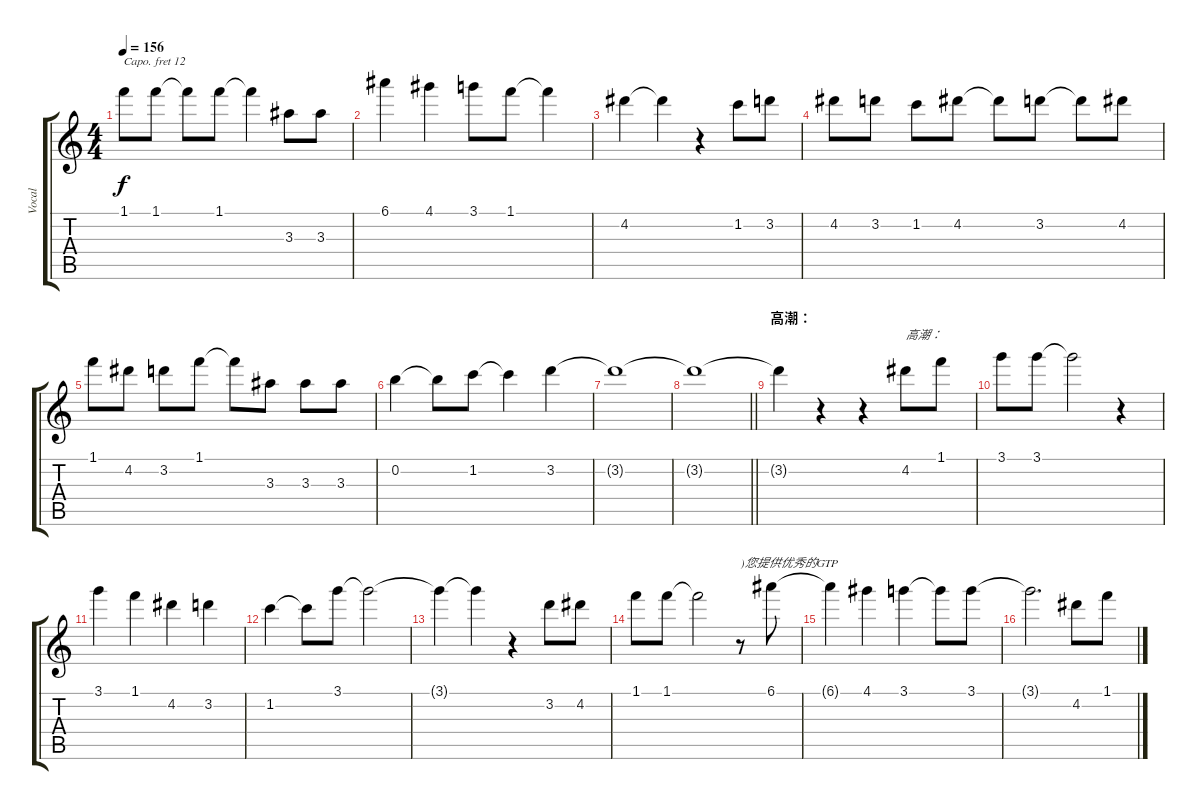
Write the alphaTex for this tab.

\track ("Vocal" "Vocal") {instrument electricguitarmuted}
\staff {score tabs}
\capo 12
\tuning (E4 B3 G3 D3 A2 E2) {hide}
\ts (4 4)
\tempo 156
\clef g2
\ks c
1.1.8{dy f} 1.1.8 1.1{t}.8 1.1.8 1.1{t}.4 3.3.8 3.3.8 |
6.1.4 4.1.4 3.1.8 1.1.8 1.1{t}.4 |
4.2.4 4.2{t}.4 r.4 1.2.8 3.2.8 |
4.2.8 3.2.8 1.2.8 4.2.8 4.2{t}.8 3.2.8 3.2{t}.8 4.2.8 |
1.1.8 4.2.8 3.2.8 1.1.8 1.1{t}.8 3.3.8 3.3.8 3.3.8 |
0.2.4 0.2{t}.8 1.2.8 1.2{t}.4 3.2.4 |
3.2{t}.1 |
\barLineRight lightlight
3.2{t}.1 |
\section ("" "高潮：")
3.2{t}.4 r.4 r.4 4.2.8{txt "高潮："} 1.1.8 |
3.1.8 3.1.8 3.1{t}.2 r.4 |
3.1.4 1.1.4 4.2.4 3.2.4 |
1.2.4 1.2{t}.8 3.1.8 3.1{t}.2 |
3.1{t}.4 3.1{t}.4 r.4 3.2.8 4.2.8 |
1.1.8 1.1.8 1.1{t}.2 r.8{txt ")您提供优秀的GTP"} 6.1.8 |
6.1{t}.4 4.1.4 3.1.4 3.1{t}.8 3.1.8 |
3.1{t}.2{d} 4.2.8 1.1.8
